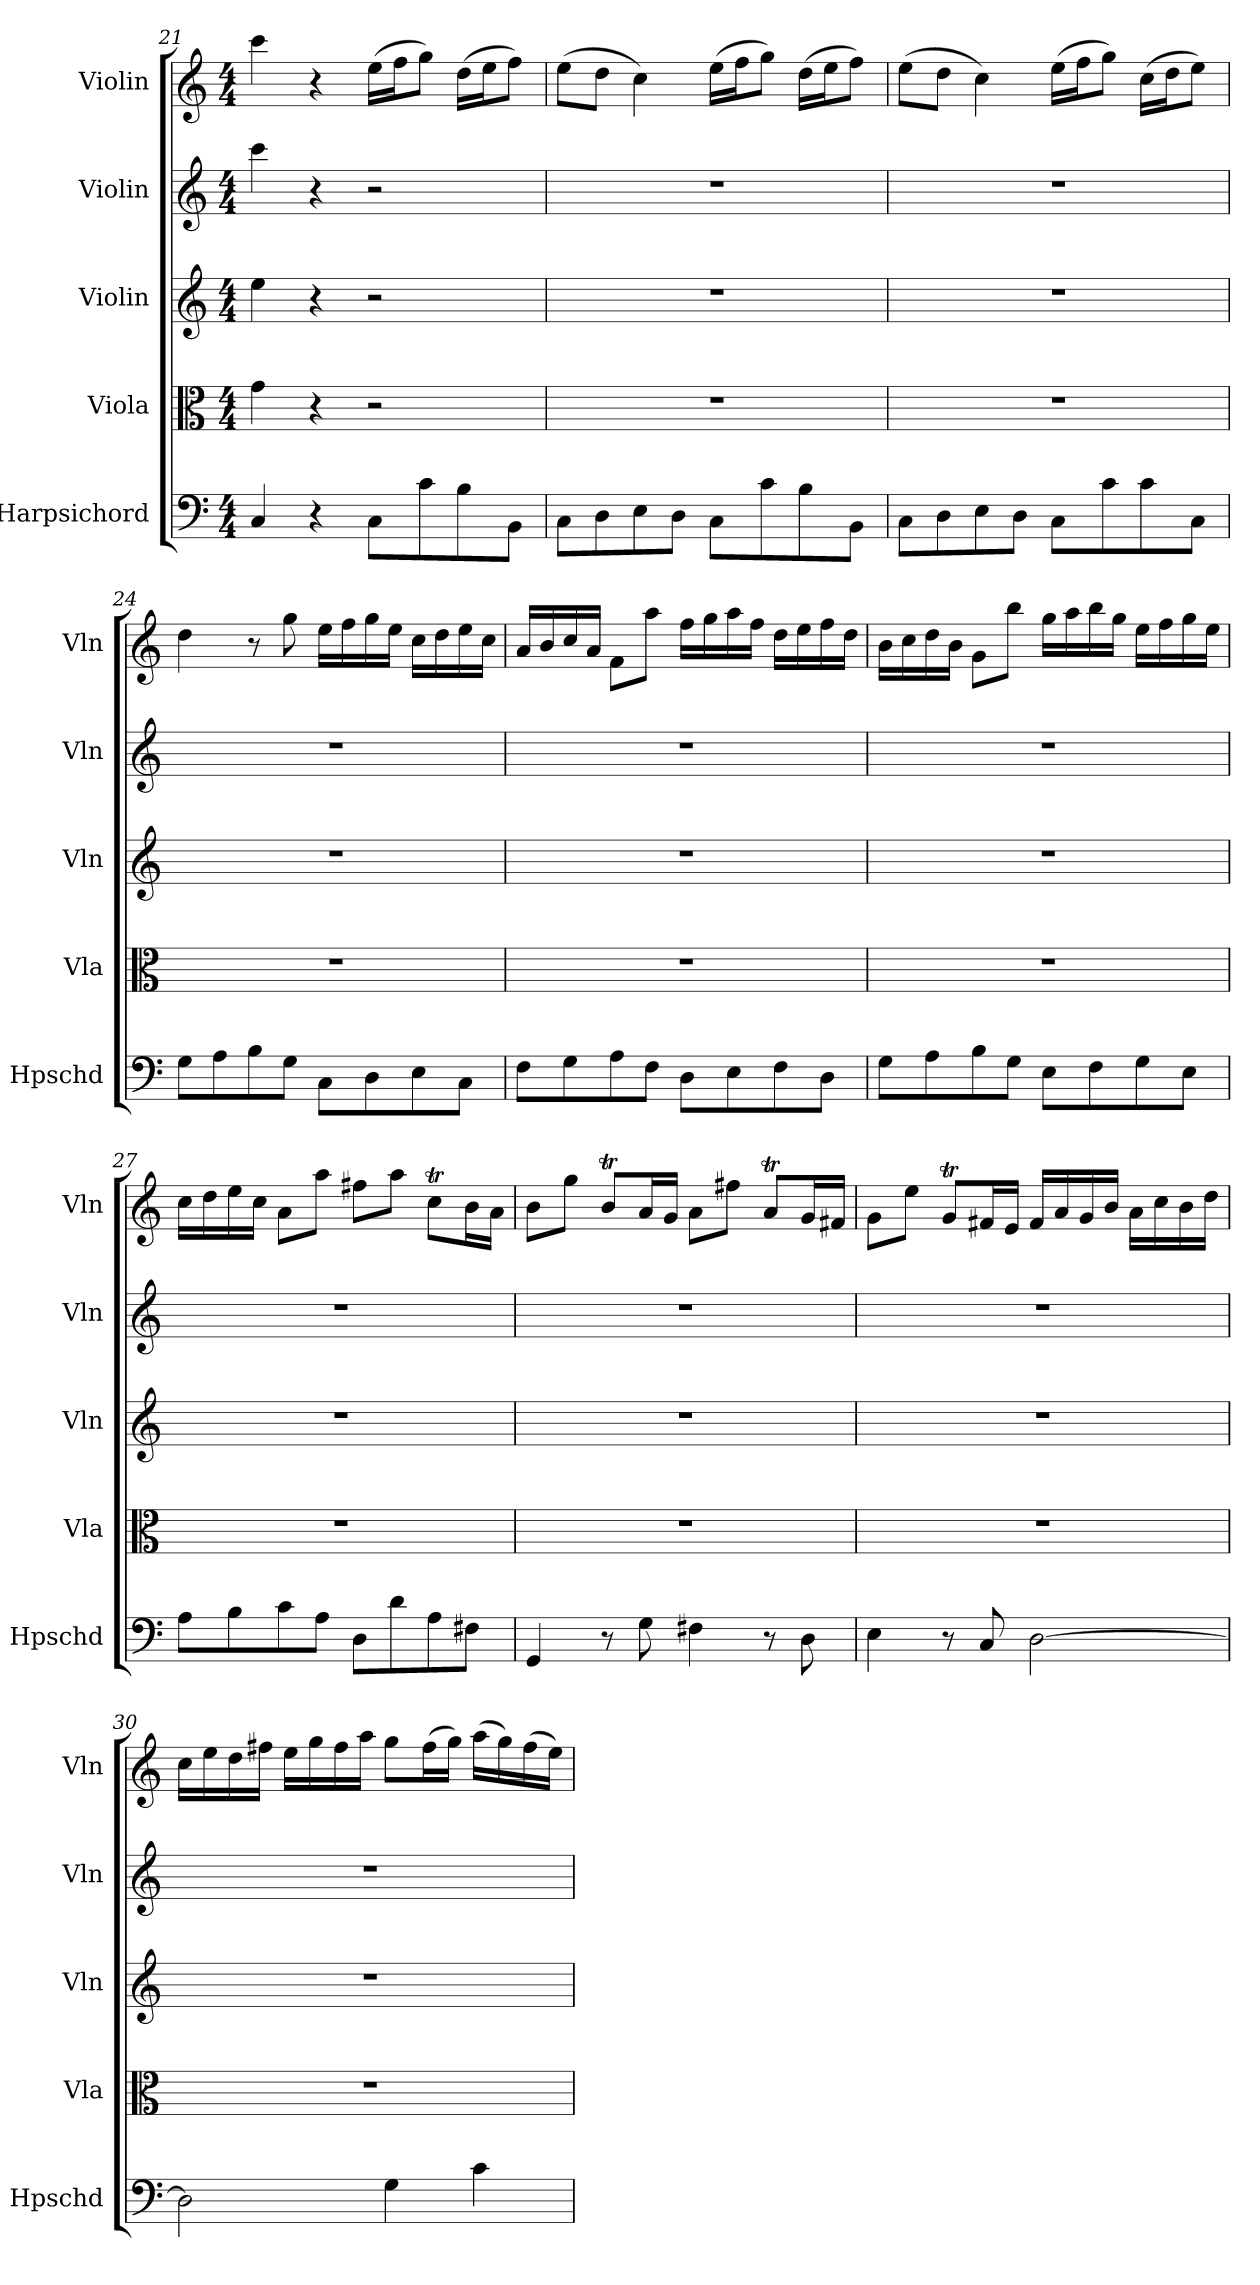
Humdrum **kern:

**kern	**kern	**kern	**kern	**kern
*part5	*part4	*part3	*part2	*part1
*staff5	*staff4	*staff3	*staff2	*staff1
*I"Harpsichord	*I"Viola	*I"Violin	*I"Violin	*I"Violin
*I'Hpschd	*I'Vla	*I'Vln	*I'Vln	*I'Vln
*clefF4	*clefC3	*clefG2	*clefG2	*clefG2
*k[]	*k[]	*k[]	*k[]	*k[]
*C:	*C:	*C:	*C:	*C:
*M4/4	*M4/4	*M4/4	*M4/4	*M4/4
=21	=21	=21	=21	=21
4C/	4g\	4ee\	4ccc\	4ccc\
4r	4r	4r	4r	4r
8C\L	2r	2r	2r	(16ee\LL
.	.	.	.	16ff\J
8c\	.	.	.	8gg\J)
8B\	.	.	.	(16dd\LL
.	.	.	.	16ee\J
8BB\J	.	.	.	8ff\J)
=22	=22	=22	=22	=22
8C\L	1r	1r	1r	(8ee\L
8D\	.	.	.	8dd\J
8E\	.	.	.	4cc\)
8D\J	.	.	.	.
8C\L	.	.	.	(16ee\LL
.	.	.	.	16ff\J
8c\	.	.	.	8gg\J)
8B\	.	.	.	(16dd\LL
.	.	.	.	16ee\J
8BB\J	.	.	.	8ff\J)
=23	=23	=23	=23	=23
8C\L	1r	1r	1r	(8ee\L
8D\	.	.	.	8dd\J
8E\	.	.	.	4cc\)
8D\J	.	.	.	.
8C\L	.	.	.	(16ee\LL
.	.	.	.	16ff\J
8c\	.	.	.	8gg\J)
8c\	.	.	.	(16cc\LL
.	.	.	.	16dd\J
8C\J	.	.	.	8ee\J)
=24	=24	=24	=24	=24
8G\L	1r	1r	1r	4dd\
8A\	.	.	.	.
8B\	.	.	.	8r
8G\J	.	.	.	8gg\
8C\L	.	.	.	16ee\LL
.	.	.	.	16ff\
8D\	.	.	.	16gg\
.	.	.	.	16ee\JJ
8E\	.	.	.	16cc\LL
.	.	.	.	16dd\
8C\J	.	.	.	16ee\
.	.	.	.	16cc\JJ
=25	=25	=25	=25	=25
8F\L	1r	1r	1r	16a/LL
.	.	.	.	16b/
8G\	.	.	.	16cc/
.	.	.	.	16a/JJ
8A\	.	.	.	8f\L
8F\J	.	.	.	8aa\J
8D\L	.	.	.	16ff\LL
.	.	.	.	16gg\
8E\	.	.	.	16aa\
.	.	.	.	16ff\JJ
8F\	.	.	.	16dd\LL
.	.	.	.	16ee\
8D\J	.	.	.	16ff\
.	.	.	.	16dd\JJ
=26	=26	=26	=26	=26
8G\L	1r	1r	1r	16b\LL
.	.	.	.	16cc\
8A\	.	.	.	16dd\
.	.	.	.	16b\JJ
8B\	.	.	.	8g\L
8G\J	.	.	.	8bb\J
8E\L	.	.	.	16gg\LL
.	.	.	.	16aa\
8F\	.	.	.	16bb\
.	.	.	.	16gg\JJ
8G\	.	.	.	16ee\LL
.	.	.	.	16ff\
8E\J	.	.	.	16gg\
.	.	.	.	16ee\JJ
=27	=27	=27	=27	=27
8A\L	1r	1r	1r	16cc\LL
.	.	.	.	16dd\
8B\	.	.	.	16ee\
.	.	.	.	16cc\JJ
8c\	.	.	.	8a\L
8A\J	.	.	.	8aa\J
8D\L	.	.	.	8ff#X\L
8d\	.	.	.	8aa\J
8A\	.	.	.	8ccT\L
8F#X\J	.	.	.	16b\L
.	.	.	.	16a\JJ
=28	=28	=28	=28	=28
4GG/	1r	1r	1r	8b\L
.	.	.	.	8gg\J
8r	.	.	.	8bt/L
8G\	.	.	.	16a/L
.	.	.	.	16g/JJ
4F#X\	.	.	.	8a\L
.	.	.	.	8ff#X\J
8r	.	.	.	8aT/L
8D\	.	.	.	16g/L
.	.	.	.	16f#X/JJ
=29	=29	=29	=29	=29
4E\	1r	1r	1r	8g\L
.	.	.	.	8ee\J
8r	.	.	.	8gT/L
8C/	.	.	.	16f#X/L
.	.	.	.	16e/JJ
[2D\	.	.	.	16f#/LL
.	.	.	.	16a/
.	.	.	.	16g/
.	.	.	.	16b/JJ
.	.	.	.	16a\LL
.	.	.	.	16cc\
.	.	.	.	16b\
.	.	.	.	16dd\JJ
=30	=30	=30	=30	=30
2D\]	1r	1r	1r	16cc\LL
.	.	.	.	16ee\
.	.	.	.	16dd\
.	.	.	.	16ff#X\JJ
.	.	.	.	16ee\LL
.	.	.	.	16gg\
.	.	.	.	16ff#\
.	.	.	.	16aa\JJ
4G\	.	.	.	8gg\L
.	.	.	.	(16ff#\L
.	.	.	.	16gg\JJ)
4c\	.	.	.	(16aa\LL
.	.	.	.	16gg\)
.	.	.	.	(16ff#\
.	.	.	.	16ee\JJ)
=	=	=	=	=
*-	*-	*-	*-	*-
